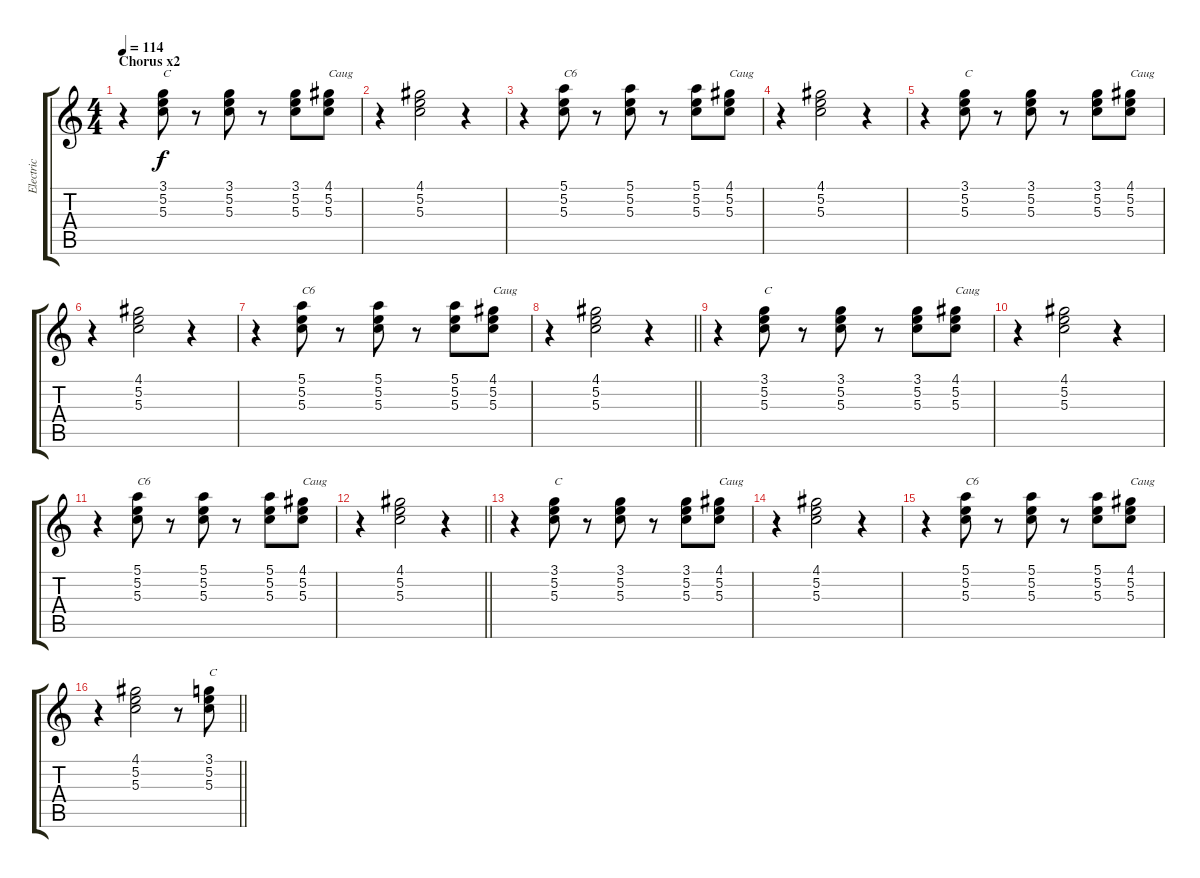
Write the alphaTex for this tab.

\track ("Electric" "Electric") {instrument overdrivenguitar}
\staff {score tabs}
\tuning (E4 B3 G3 D3 A2 E2) {hide}
\ts (4 4)
\section ("" "Chorus x2")
\tempo 114
\clef g2
\ks c
r.4{dy f} (3.1 5.2 5.3).8{txt "C"} r.8 (3.1 5.2 5.3).8 r.8 (3.1 5.2 5.3).8 (4.1 5.2 5.3).8{txt "Caug"} |
r.4 (4.1 5.2 5.3).2 r.4 |
r.4 (5.1 5.2 5.3).8{txt "C6"} r.8 (5.1 5.2 5.3).8 r.8 (5.1 5.2 5.3).8 (4.1 5.2 5.3).8{txt "Caug"} |
r.4 (4.1 5.2 5.3).2 r.4 |
r.4 (3.1 5.2 5.3).8{txt "C"} r.8 (3.1 5.2 5.3).8 r.8 (3.1 5.2 5.3).8 (4.1 5.2 5.3).8{txt "Caug"} |
r.4 (4.1 5.2 5.3).2 r.4 |
r.4 (5.1 5.2 5.3).8{txt "C6"} r.8 (5.1 5.2 5.3).8 r.8 (5.1 5.2 5.3).8 (4.1 5.2 5.3).8{txt "Caug"} |
\barLineRight lightlight
r.4 (4.1 5.2 5.3).2 r.4 |
\section ("" "")
r.4 (3.1 5.2 5.3).8{txt "C"} r.8 (3.1 5.2 5.3).8 r.8 (3.1 5.2 5.3).8 (4.1 5.2 5.3).8{txt "Caug"} |
r.4 (4.1 5.2 5.3).2 r.4 |
r.4 (5.1 5.2 5.3).8{txt "C6"} r.8 (5.1 5.2 5.3).8 r.8 (5.1 5.2 5.3).8 (4.1 5.2 5.3).8{txt "Caug"} |
\barLineRight lightlight
r.4 (4.1 5.2 5.3).2 r.4 |
r.4 (3.1 5.2 5.3).8{txt "C"} r.8 (3.1 5.2 5.3).8 r.8 (3.1 5.2 5.3).8 (4.1 5.2 5.3).8{txt "Caug"} |
r.4 (4.1 5.2 5.3).2 r.4 |
r.4 (5.1 5.2 5.3).8{txt "C6"} r.8 (5.1 5.2 5.3).8 r.8 (5.1 5.2 5.3).8 (4.1 5.2 5.3).8{txt "Caug"} |
\barLineRight lightlight
r.4 (4.1 5.2 5.3).2 r.8 (3.1 5.2 5.3).8{txt "C"}
